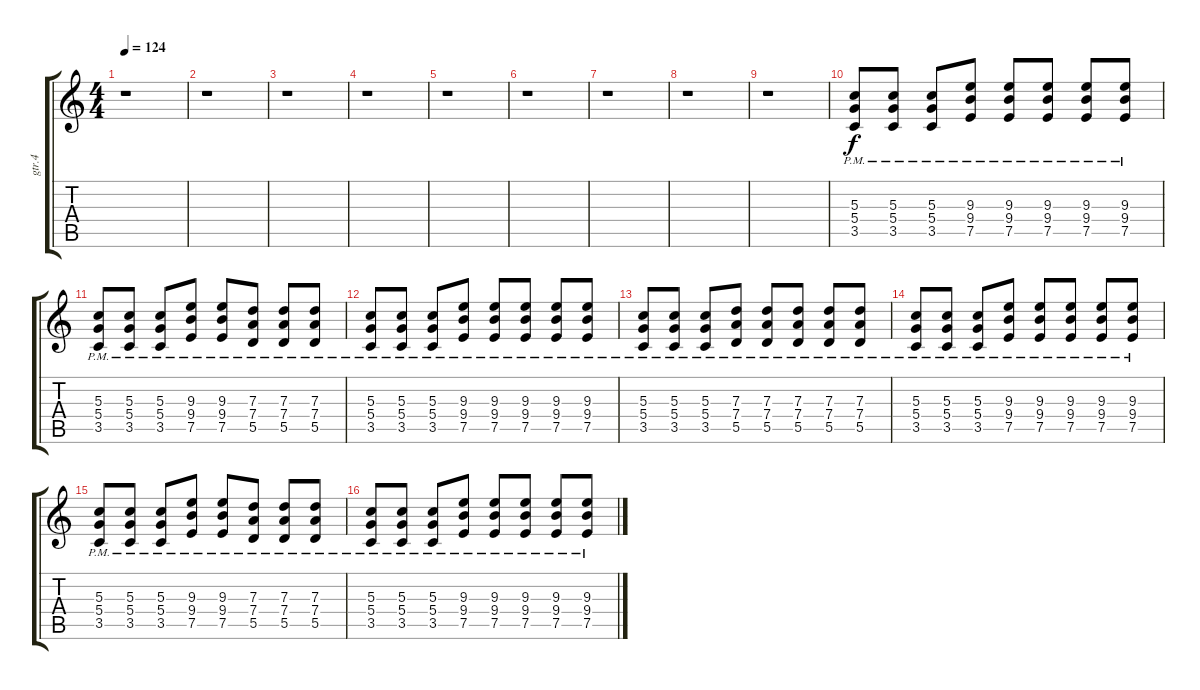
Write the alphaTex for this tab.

\track ("gtr.4" "gtr.4") {instrument distortionguitar}
\staff {score tabs}
\tuning (E4 B3 G3 D3 A2 E2) {hide}
\ts (4 4)
\tempo 124
\clef g2
\ks c
r.1{dy f} |
r.1 |
r.1 |
r.1 |
r.1 |
r.1 |
r.1 |
r.1 |
r.1 |
(5.3{pm} 5.4 3.5).8 (5.3{pm} 5.4 3.5).8 (5.3{pm} 5.4 3.5).8 (9.3{pm} 9.4 7.5).8 (9.3{pm} 9.4 7.5).8 (9.3{pm} 9.4 7.5).8 (9.3{pm} 9.4 7.5).8 (9.3{pm} 9.4 7.5).8 |
(5.3{pm} 5.4 3.5).8 (5.3{pm} 5.4 3.5).8 (5.3{pm} 5.4 3.5).8 (9.3{pm} 9.4 7.5).8 (9.3{pm} 9.4 7.5).8 (7.3{pm} 7.4 5.5).8 (7.3{pm} 7.4 5.5).8 (7.3{pm} 7.4 5.5).8 |
(5.3{pm} 5.4 3.5).8 (5.3{pm} 5.4 3.5).8 (5.3{pm} 5.4 3.5).8 (9.3{pm} 9.4 7.5).8 (9.3{pm} 9.4 7.5).8 (9.3{pm} 9.4 7.5).8 (9.3{pm} 9.4 7.5).8 (9.3{pm} 9.4 7.5).8 |
(5.3{pm} 5.4 3.5).8 (5.3{pm} 5.4 3.5).8 (5.3{pm} 5.4 3.5).8 (7.3{pm} 7.4 5.5).8 (7.3{pm} 7.4 5.5).8 (7.3{pm} 7.4 5.5).8 (7.3{pm} 7.4 5.5).8 (7.3{pm} 7.4 5.5).8 |
(5.3{pm} 5.4 3.5).8 (5.3{pm} 5.4 3.5).8 (5.3{pm} 5.4 3.5).8 (9.3{pm} 9.4 7.5).8 (9.3{pm} 9.4 7.5).8 (9.3{pm} 9.4 7.5).8 (9.3{pm} 9.4 7.5).8 (9.3{pm} 9.4 7.5).8 |
(5.3{pm} 5.4 3.5).8 (5.3{pm} 5.4 3.5).8 (5.3{pm} 5.4 3.5).8 (9.3{pm} 9.4 7.5).8 (9.3{pm} 9.4 7.5).8 (7.3{pm} 7.4 5.5).8 (7.3{pm} 7.4 5.5).8 (7.3{pm} 7.4 5.5).8 |
(5.3{pm} 5.4 3.5).8 (5.3{pm} 5.4 3.5).8 (5.3{pm} 5.4 3.5).8 (9.3{pm} 9.4 7.5).8 (9.3{pm} 9.4 7.5).8 (9.3{pm} 9.4 7.5).8 (9.3{pm} 9.4 7.5).8 (9.3{pm} 9.4 7.5).8
